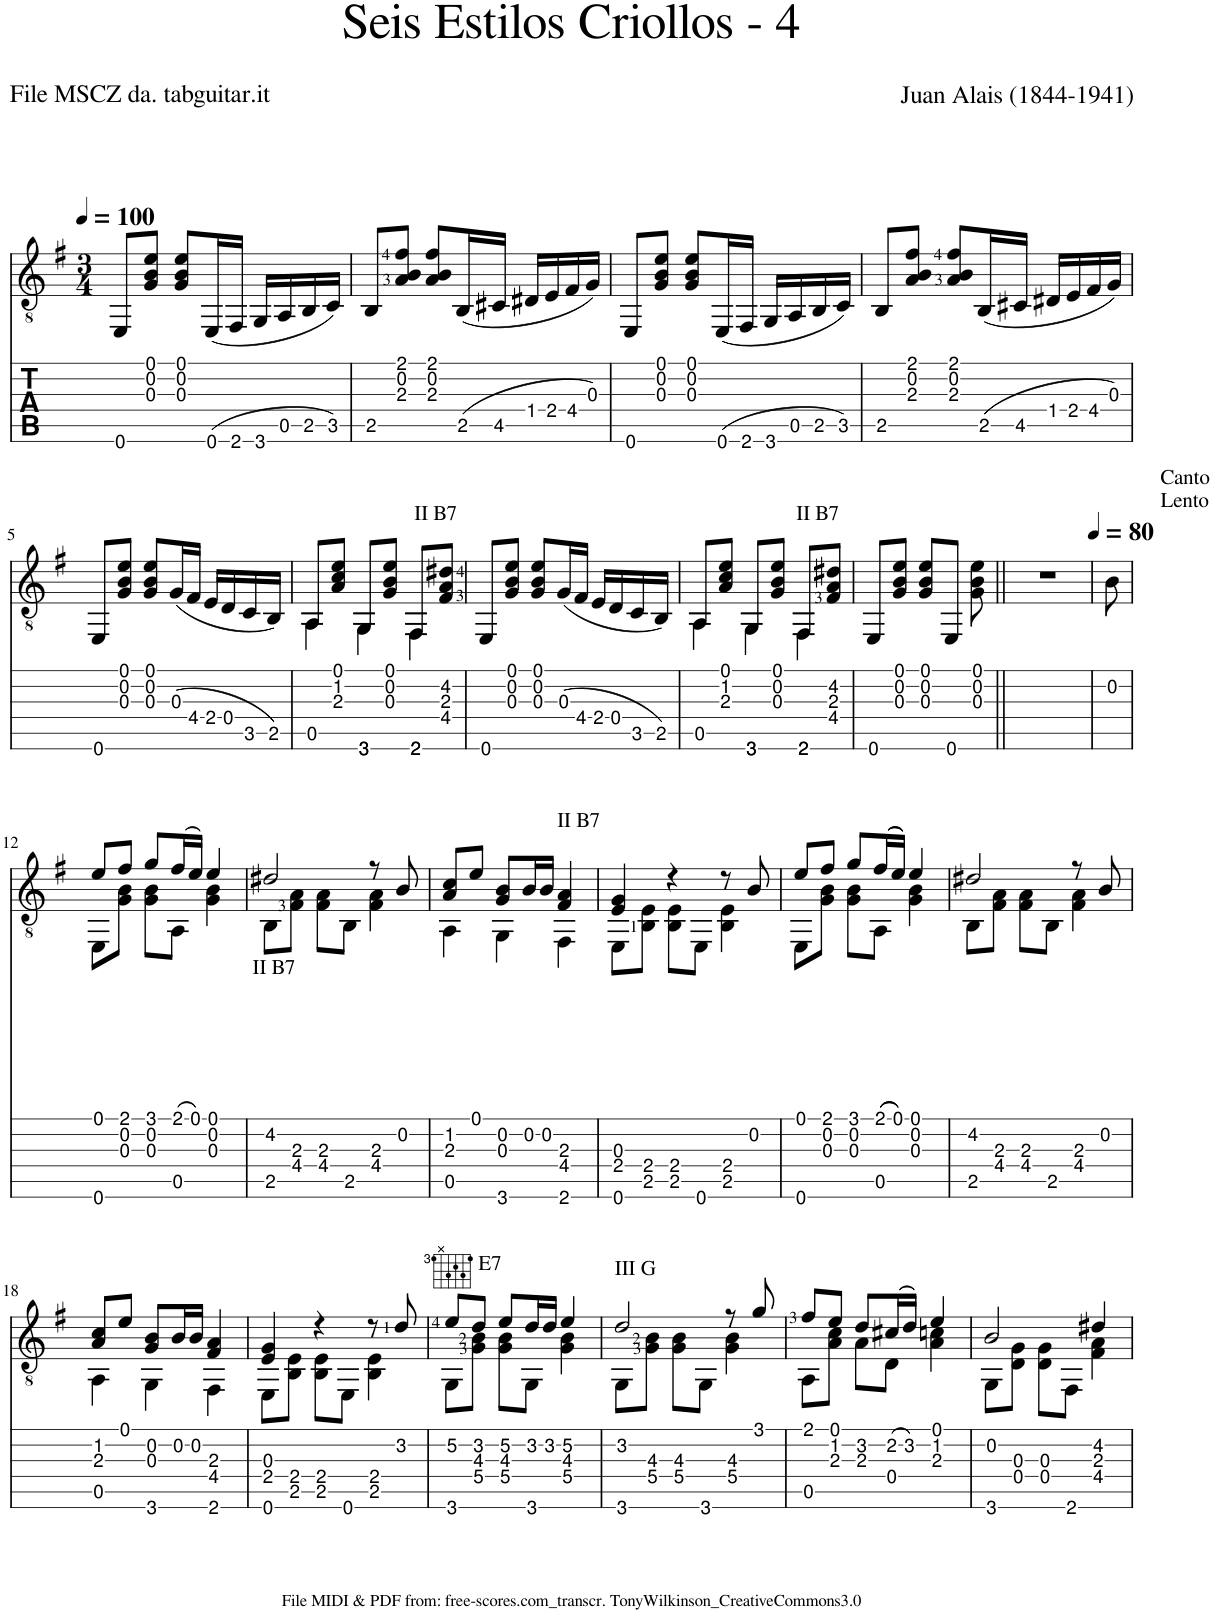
**kern	**kern
*part1	*part1
*staff2	*staff1
*I"Guitar	*
*I'Guit.	*
*stria6	*
*	*clefGv2
*k[f#]	*k[f#]
*M3/4	*M3/4
*MM100	*MM100
=1	=1
8EEL	8EE/L
8G\ 8B\ 8e\J	8G/ 8B/ 8e/J
8G\ 8B\ 8e\L	8G/ 8B/ 8e/L
16EEL	(16EE/L
16FF#JJ	16FF#/JJ
16GGLL	16GG/LL
16AAJ	16AA/
16BBL	16BB/
16CJJ	16C/JJ)
=2	=2
8BBL	8BB/L
8A\ 8B\ 8f#\J	8A/ 8B/ 8f#/J
8A\ 8B\ 8f#\L	8A/ 8B/ 8f#/L
16BBL	(16BB/L
16C#JJ	16C#X/JJ
16D#LL	16D#X/LL
16EJ	16E/
16F#L	16F#/
16GJJ	16G/JJ)
=3	=3
8EEL	8EE/L
8G\ 8B\ 8e\J	8G/ 8B/ 8e/J
8G\ 8B\ 8e\L	8G/ 8B/ 8e/L
16EEL	(16EE/L
16FF#JJ	16FF#/JJ
16GGLL	16GG/LL
16AAJ	16AA/
16BBL	16BB/
16CJJ	16C/JJ)
=4	=4
8BBL	8BB/L
8A\ 8B\ 8f#\J	8A/ 8B/ 8f#/J
8A\ 8B\ 8f#\L	8A/ 8B/ 8f#/L
16BBL	(16BB/L
16C#XJJ	16C#X/JJ
16D#XLL	16D#X/LL
16EJ	16E/
16F#L	16F#/
16GJJ	16G/JJ)
!!LO:LB:g=z
=5	=5
8EEL	8EE/L
8G\ 8B\ 8e\J	8G/ 8B/ 8e/J
8G\ 8B\ 8e\L	8G/ 8B/ 8e/L
16GL	(16G/L
16F#JJ	16F#/JJ
16ELL	16E/LL
16DJ	16D/
16CL	16C/
16BBJJ	16BB/JJ)
=6	=6
*^	*^
8AAL	4AA	8AA/L	4AA\
8A\ 8c\ 8e\J	.	8A/ 8c/ 8e/J	.
8GGL	4GG	8GG/L	4GG\
8G\ 8B\ 8e\J	.	8G/ 8B/ 8e/J	.
!	!	!LO:TX:a:t=II B7	!
8FF#L	4FF#	8FF#/L	4FF#\
8F#\ 8A\ 8d#\J	.	8F#/ 8A/ 8d#X/J	.
*v	*v	*	*
*	*v	*v
=7	=7
8EEL	8EE/L
8G\ 8B\ 8e\J	8G/ 8B/ 8e/J
8G\ 8B\ 8e\L	8G/ 8B/ 8e/L
16GL	(16G/L
16F#JJ	16F#/JJ
16ELL	16E/LL
16DJ	16D/
16CL	16C/
16BBJJ	16BB/JJ)
=8	=8
*^	*^
8AAL	4AA	8AA/L	4AA\
8A\ 8c\ 8e\J	.	8A/ 8c/ 8e/J	.
8GGL	4GG	8GG/L	4GG\
8G\ 8B\ 8e\J	.	8G/ 8B/ 8e/J	.
!	!	!LO:TX:a:t=II B7	!
8FF#L	4FF#	8FF#/L	4FF#\
8F#\ 8A\ 8d#X\J	.	8F#/ 8A/ 8d#X/J	.
*v	*v	*	*
*	*v	*v
=9	=9
8EEL	8EE/L
8G\ 8B\ 8e\J	8G/ 8B/ 8e/J
8G\ 8B\ 8e\L	8G/ 8B/ 8e/L
8EEJ	8EE/J
8G 8B 8e	8G\ 8B\ 8e\
=10||	=10||
2.r	2.r
=11	=11
*	*MM80
!	!LO:TX:a:t=Canto
!	!LO:TX:a:t=Lento
8B	8B\
!!LO:LB:g=z
=12	=12
*^	*^
8eL	8EEL	8e/L	8EE\L
8f#J	8G\ 8B\J	8f#/J	8G\ 8B\J
8gL	8G\ 8B\L	8g/L	8G\ 8B\L
16f#L	8AAJ	(16f#/L	8AA\J
16eJJ	.	16e/JJ)	.
4e	4G 4B	4e/	4G\ 4B\
=13	=13	=13	=13
!LO:TX:a:t=II B7	!	!	!
2d#	8BBL	2d#X/	8BB\L
.	8F#\ 8A\J	.	8F#\ 8A\J
.	8F#\ 8A\L	.	8F#\ 8A\L
.	8BBJ	.	8BB\J
8r	4F# 4A	8r	4F#\ 4A\
8B	.	8B/	.
=14	=14	=14	=14
8A\ 8c\L	4AA	8A/ 8c/L	4AA\
8eJ	.	8e/J	.
8G\ 8B\L	4GG	8G/ 8B/L	4GG\
16BL	.	16B/L	.
16BJJ	.	16B/JJ	.
!	!	!LO:TX:a:t=II B7	!
4F# 4A	4FF#	4F#/ 4A/	4FF#\
=15	=15	=15	=15
4E 4G	8EEL	4E/ 4G/	8EE\L
.	8BB\ 8E\J	.	8BB\ 8E\J
4r	8BB\ 8E\L	4r	8BB\ 8E\L
.	8EEJ	.	8EE\J
8r	4BB 4E	8r	4BB\ 4E\
8B	.	8B/	.
=16	=16	=16	=16
8eL	8EEL	8e/L	8EE\L
8f#J	8G\ 8B\J	8f#/J	8G\ 8B\J
8gL	8G\ 8B\L	8g/L	8G\ 8B\L
16f#L	8AAJ	((16f#/L	8AA\J
16eJJ	.	16e/JJ))	.
4e	4G 4B	4e/	4G\ 4B\
=17	=17	=17	=17
2d#X	8BBL	2d#X/	8BB\L
.	8F#\ 8A\J	.	8F#\ 8A\J
.	8F#\ 8A\L	.	8F#\ 8A\L
.	8BBJ	.	8BB\J
8r	4F# 4A	8r	4F#\ 4A\
8B	.	8B/	.
!!LO:LB:g=z	!!
=18	=18	=18	=18
8A\ 8c\L	4AA	8A/ 8c/L	4AA\
8eJ	.	8e/J	.
8G\ 8B\L	4GG	8G/ 8B/L	4GG\
16BL	.	16B/L	.
16BJJ	.	16B/JJ	.
4F# 4A	4FF#	4F#/ 4A/	4FF#\
=19	=19	=19	=19
4E 4G	8EEL	4E/ 4G/	8EE\L
.	8BB\ 8E\J	.	8BB\ 8E\J
4r	8BB\ 8E\L	4r	8BB\ 8E\L
.	8EEJ	.	8EE\J
8r	4BB 4E	8r	4BB\ 4E\
8d	.	8d/	.
=20	=20	=20	=20
8eL	8GGL	8e/L	8GG\L
!	!	!LO:TX:a:t=E7	!
8dJ	8G\ 8B\J	8d/J	8G\ 8B\J
8eL	8G\ 8B\L	8e/L	8G\ 8B\L
16dL	8GGJ	16d/L	8GG\J
16dJJ	.	16d/JJ	.
4e	4G 4B	4e/	4G\ 4B\
=21	=21	=21	=21
!	!	!LO:TX:a:t=III G	!
2d	8GGL	2d/	8GG\L
.	8G\ 8B\J	.	8G\ 8B\J
.	8G\ 8B\L	.	8G\ 8B\L
.	8GGJ	.	8GG\J
8r	4G 4B	8r	4G\ 4B\
8g	.	8g/	.
=22	=22	=22	=22
8f#L	8AAL	8f#/L	8AA\L
8eJ	8A\ 8c\J	8e/J	8A\ 8c\J
8dL	8AL	8d/L	8A\L
16c#L	8DJ	(16c#X/L	8D\J
16dJJ	.	16d/JJ)	.
4e	4A 4c	4e/	4A\ 4cn\
=23	=23	=23	=23
2B	8GGL	2B/	8GG\L
.	8D\ 8G\J	.	8D\ 8G\J
.	8D\ 8G\L	.	8D\ 8G\L
.	8FF#J	.	8FF#\J
4d#	4F# 4A	4d#X/	4F#\ 4A\
*v	*v	*	*
*	*v	*v
=	=
*-	*-
